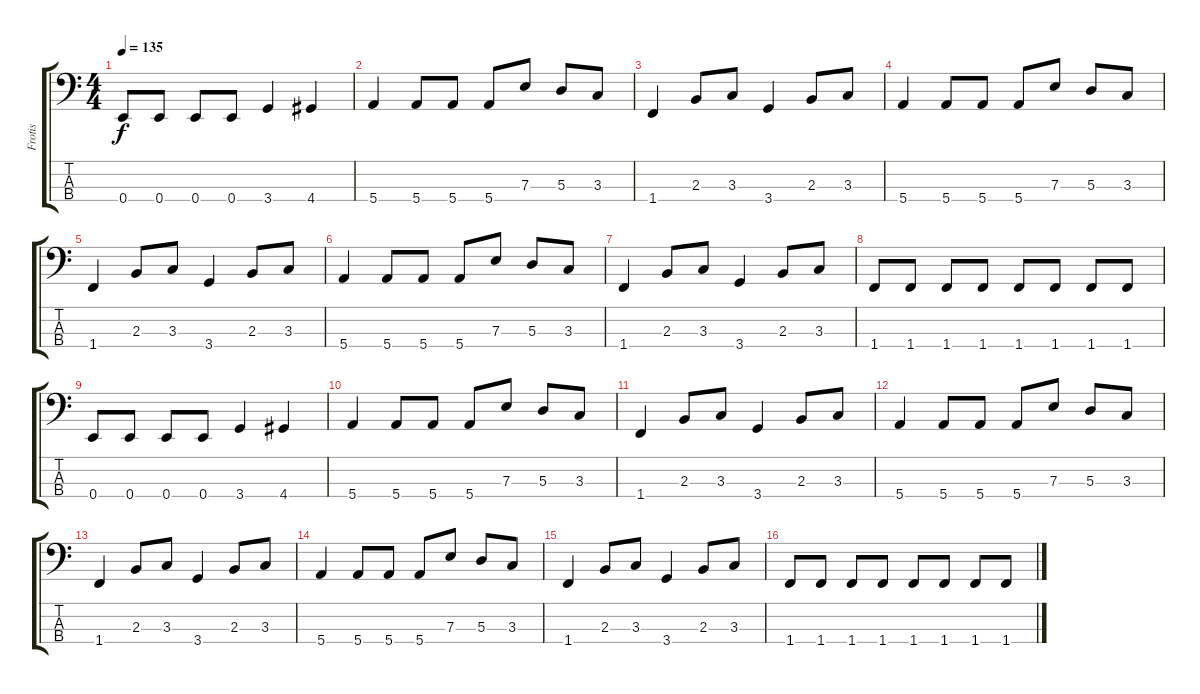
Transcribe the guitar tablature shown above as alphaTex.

\track ("Frotis" "Frotis") {instrument electricbassfinger}
\staff {score tabs}
\tuning (G2 D2 A1 E1) {hide}
\ts (4 4)
\tempo 135
\clef f4
\ks c
0.4.8{dy f} 0.4.8 0.4.8 0.4.8 3.4.4 4.4.4 |
5.4.4 5.4.8 5.4.8 5.4.8 7.3.8 5.3.8 3.3.8 |
1.4.4 2.3.8 3.3.8 3.4.4 2.3.8 3.3.8 |
5.4.4 5.4.8 5.4.8 5.4.8 7.3.8 5.3.8 3.3.8 |
1.4.4 2.3.8 3.3.8 3.4.4 2.3.8 3.3.8 |
5.4.4 5.4.8 5.4.8 5.4.8 7.3.8 5.3.8 3.3.8 |
1.4.4 2.3.8 3.3.8 3.4.4 2.3.8 3.3.8 |
1.4.8 1.4.8 1.4.8 1.4.8 1.4.8 1.4.8 1.4.8 1.4.8 |
0.4.8 0.4.8 0.4.8 0.4.8 3.4.4 4.4.4 |
5.4.4 5.4.8 5.4.8 5.4.8 7.3.8 5.3.8 3.3.8 |
1.4.4 2.3.8 3.3.8 3.4.4 2.3.8 3.3.8 |
5.4.4 5.4.8 5.4.8 5.4.8 7.3.8 5.3.8 3.3.8 |
1.4.4 2.3.8 3.3.8 3.4.4 2.3.8 3.3.8 |
5.4.4 5.4.8 5.4.8 5.4.8 7.3.8 5.3.8 3.3.8 |
1.4.4 2.3.8 3.3.8 3.4.4 2.3.8 3.3.8 |
1.4.8 1.4.8 1.4.8 1.4.8 1.4.8 1.4.8 1.4.8 1.4.8
